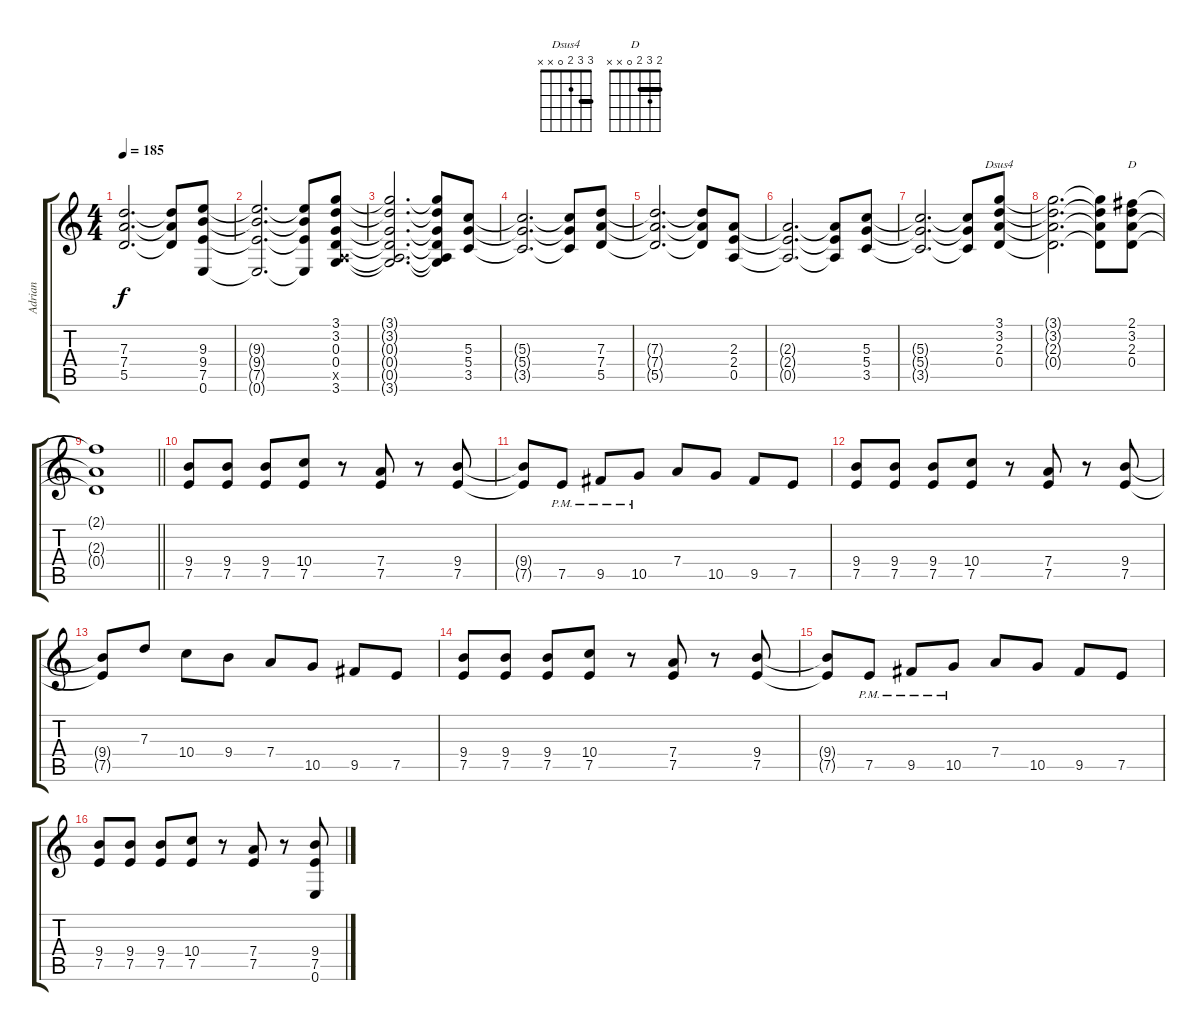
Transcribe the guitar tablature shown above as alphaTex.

\track ("Adrian" "Adrian") {instrument distortionguitar}
\staff {score tabs}
\tuning (E4 B3 G3 D3 A2 E2) {hide}
\chord ("Dsus4" 3 3 2 0 x x) {barre 3}
\chord ("D" 2 3 2 0 x x) {barre 2}
\ts (4 4)
\tempo 185
\clef g2
\ks c
(7.3{t} 7.4{t} 5.5{t}).2{d dy f} (7.3{t} 7.4{t} 5.5{t}).8 (9.3 9.4 7.5 0.6).8 |
(9.3{t} 9.4{t} 7.5{t} 0.6{t}).2{d} (9.3{t} 9.4{t} 7.5{t} 0.6{t}).8 (3.1 3.2 0.3 0.4 0.5{x} 3.6).8 |
(3.1{t} 3.2{t} 0.3{t} 0.4{t} 0.5{t} 3.6{t}).2{d} (3.1{t} 3.2{t} 0.3{t} 0.4{t} 0.5{t} 3.6{t}).8 (5.3 5.4 3.5).8 |
(5.3{t} 5.4{t} 3.5{t}).2{d} (5.3{t} 5.4{t} 3.5{t}).8 (7.3 7.4 5.5).8 |
(7.3{t} 7.4{t} 5.5{t}).2{d} (7.3{t} 7.4{t} 5.5{t}).8 (2.3 2.4 0.5).8 |
(2.3{t} 2.4{t} 0.5{t}).2{d} (2.3{t} 2.4{t} 0.5{t}).8 (5.3 5.4 3.5).8 |
(5.3{t} 5.4{t} 3.5{t}).2{d} (5.3{t} 5.4{t} 3.5{t}).8 (3.1 3.2 2.3 0.4).8{ch "Dsus4"} |
(3.1{t} 3.2{t} 2.3{t} 0.4{t}).2{d} (3.1{t} 3.2{t} 2.3{t} 0.4{t}).8 (2.1 3.2 2.3 0.4).8{ch "D"} |
\barLineRight lightlight
(2.1{t} 2.3{t} 0.4{t}).1 |
(9.4 7.5).8 (9.4 7.5).8 (9.4 7.5).8 (10.4 7.5).8 r.8 (7.4 7.5).8 r.8 (9.4 7.5).8 |
(9.4{t} 7.5{t}).8 7.5{pm}.8 9.5{pm}.8 10.5{pm}.8 7.4.8 10.5.8 9.5.8 7.5.8 |
(9.4 7.5).8 (9.4 7.5).8 (9.4 7.5).8 (10.4 7.5).8 r.8 (7.4 7.5).8 r.8 (9.4 7.5).8 |
(9.4{t} 7.5{t}).8 7.3.8 10.4.8 9.4.8 7.4.8 10.5.8 9.5.8 7.5.8 |
(9.4 7.5).8 (9.4 7.5).8 (9.4 7.5).8 (10.4 7.5).8 r.8 (7.4 7.5).8 r.8 (9.4 7.5).8 |
(9.4{t} 7.5{t}).8 7.5{pm}.8 9.5{pm}.8 10.5{pm}.8 7.4.8 10.5.8 9.5.8 7.5.8 |
(9.4 7.5).8 (9.4 7.5).8 (9.4 7.5).8 (10.4 7.5).8 r.8 (7.4 7.5).8 r.8 (9.4 7.5 0.6).8
